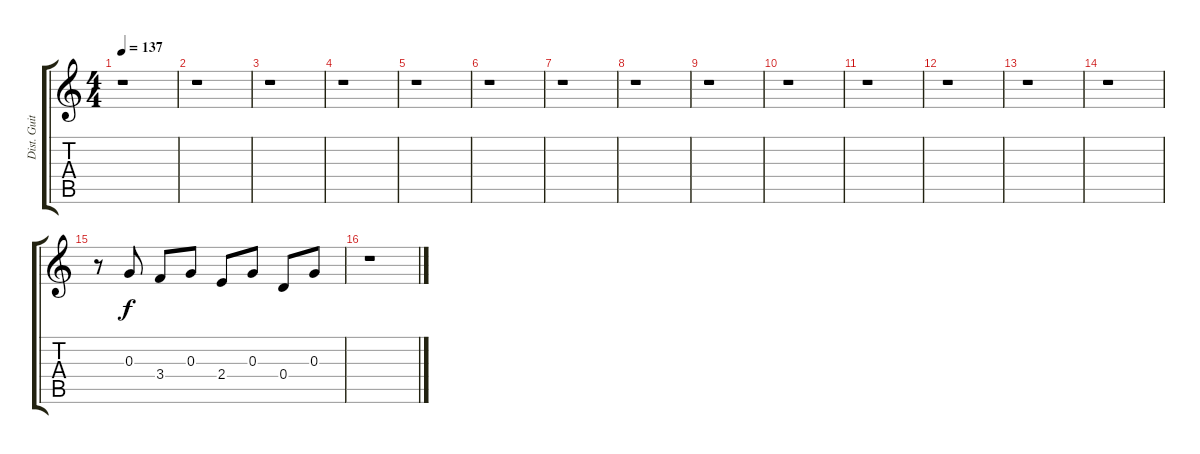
\track ("Dist. Guitarr" "Dist. Guit") {instrument distortionguitar}
\staff {score tabs}
\tuning (E4 B3 G3 D3 A2 E2) {hide}
\ts (4 4)
\tempo 137
\clef g2
\ks c
r.1{dy f} |
r.1 |
r.1 |
r.1 |
r.1 |
r.1 |
r.1 |
r.1 |
r.1 |
r.1 |
r.1 |
r.1 |
r.1 |
r.1 |
r.8 0.3.8 3.4.8 0.3.8 2.4.8 0.3.8 0.4.8 0.3.8 |
r.1
